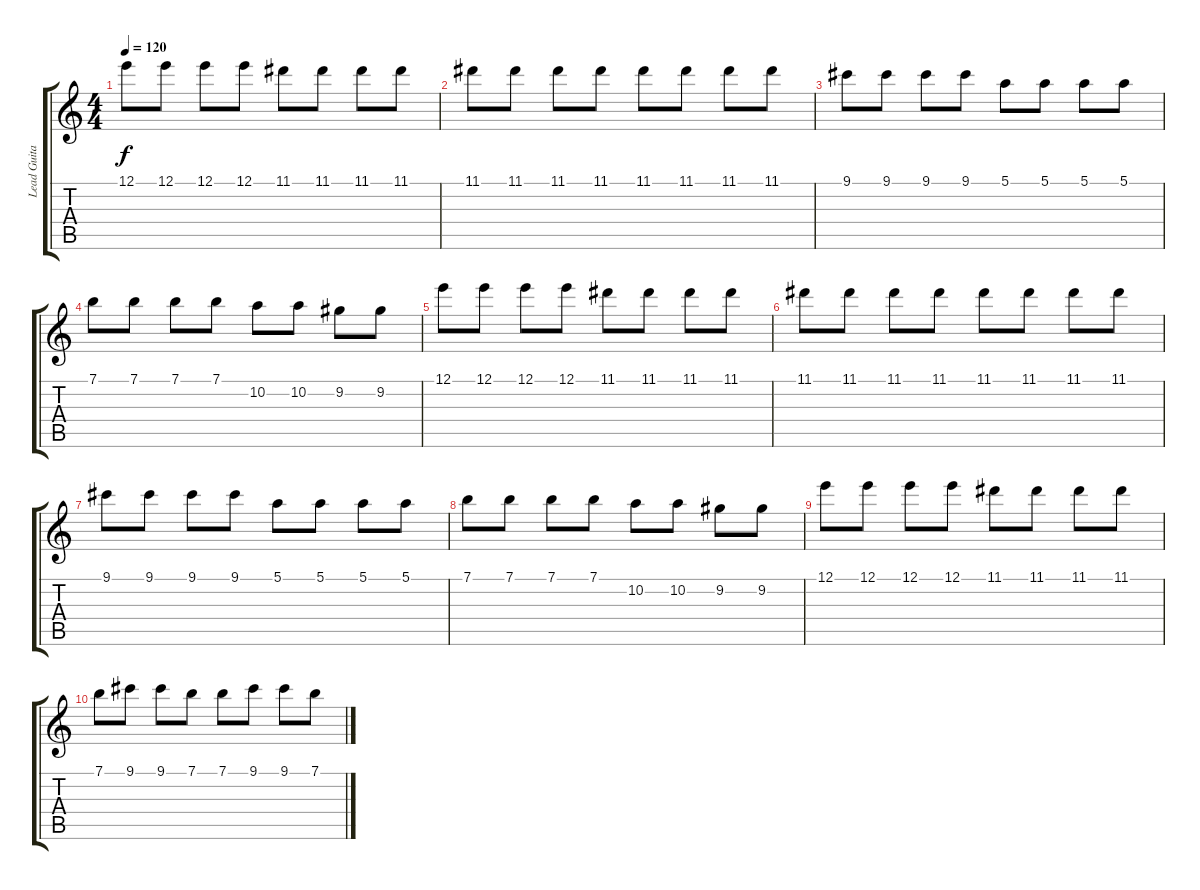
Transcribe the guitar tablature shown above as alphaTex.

\track ("Lead Guitar" "Lead Guita") {instrument overdrivenguitar}
\staff {score tabs}
\tuning (E4 B3 G3 D3 A2 D2) {hide}
\ts (4 4)
\tempo 120
\clef g2
\ks c
12.1.8{dy f} 12.1.8 12.1.8 12.1.8 11.1.8 11.1.8 11.1.8 11.1.8 |
11.1.8 11.1.8 11.1.8 11.1.8 11.1.8 11.1.8 11.1.8 11.1.8 |
9.1.8 9.1.8 9.1.8 9.1.8 5.1.8 5.1.8 5.1.8 5.1.8 |
7.1.8 7.1.8 7.1.8 7.1.8 10.2.8 10.2.8 9.2.8 9.2.8 |
12.1.8 12.1.8 12.1.8 12.1.8 11.1.8 11.1.8 11.1.8 11.1.8 |
11.1.8 11.1.8 11.1.8 11.1.8 11.1.8 11.1.8 11.1.8 11.1.8 |
9.1.8 9.1.8 9.1.8 9.1.8 5.1.8 5.1.8 5.1.8 5.1.8 |
7.1.8 7.1.8 7.1.8 7.1.8 10.2.8 10.2.8 9.2.8 9.2.8 |
12.1.8 12.1.8 12.1.8 12.1.8 11.1.8 11.1.8 11.1.8 11.1.8 |
7.1.8 9.1.8 9.1.8 7.1.8 7.1.8 9.1.8 9.1.8 7.1.8
